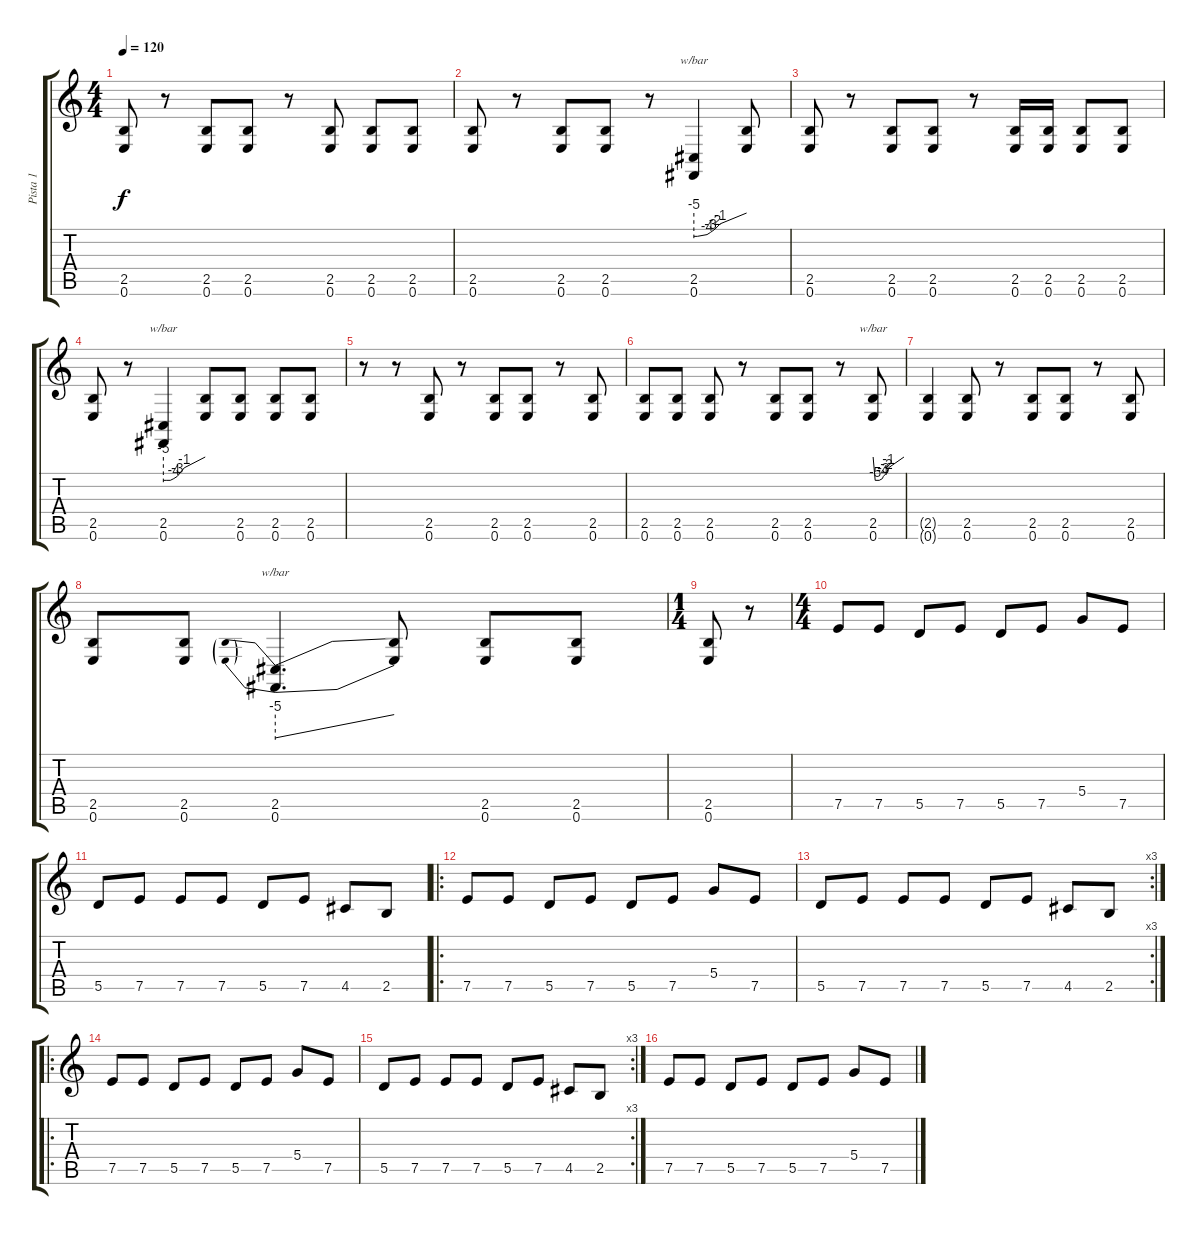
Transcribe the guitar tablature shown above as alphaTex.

\track ("Pista 1" "Pista 1") {instrument distortionguitar}
\staff {score tabs}
\tuning (E4 B3 G3 D3 A2 E2) {hide}
\ts (4 4)
\tempo 120
\clef g2
\ks c
(2.5 0.6).8{dy f} r.8 (2.5 0.6).8 (2.5 0.6).8 r.8 (2.5 0.6).8 (2.5 0.6).8 (2.5 0.6).8 |
(2.5 0.6).8 r.8 (2.5 0.6).8 (2.5 0.6).8 r.8 (2.5 0.6).4{tbe (custom default 0 -20 4 -20 15 -16 19 -12 24 -8 30 -4 60 0)} (2.5{t} 0.6{t}).8 |
(2.5 0.6).8 r.8 (2.5 0.6).8 (2.5 0.6).8 r.8 (2.5 0.6).16 (2.5 0.6).16 (2.5 0.6).8 (2.5 0.6).8 |
(2.5 0.6).8 r.8 (2.5 0.6).4{tbe (custom default 0 -20 5 -20 10 -20 15 -16 20 -12 30 -4 60 0)} (2.5{t} 0.6{t}).8 (2.5 0.6).8 (2.5 0.6).8 (2.5 0.6).8 |
r.8 r.8 (2.5 0.6).8 r.8 (2.5 0.6).8 (2.5 0.6).8 r.8 (2.5 0.6).8 |
(2.5 0.6).8 (2.5 0.6).8 (2.5 0.6).8 r.8 (2.5 0.6).8 (2.5 0.6).8 r.8 (2.5 0.6).8{tbe (custom default 0 0 4 -20 12 -20 18 -16 20 -12 26 -8 30 -4 60 0)} |
(2.5{t} 0.6{t}).4 (2.5 0.6).8 r.8 (2.5 0.6).8 (2.5 0.6).8 r.8 (2.5 0.6).8 |
(2.5 0.6).8 (2.5 0.6).8 (2.5 0.6).4{d tbe (predivedive default 0 -20 60 0)} (2.5{t} 0.6{t}).8 (2.5 0.6).8 (2.5 0.6).8 |
\ts (1 4)
(2.5 0.6).8 r.8 |
\ts (4 4)
7.5.8 7.5.8 5.5.8 7.5.8 5.5.8 7.5.8 5.4.8 7.5.8 |
5.5.8 7.5.8 7.5.8 7.5.8 5.5.8 7.5.8 4.5.8 2.5.8 |
\ro
7.5.8 7.5.8 5.5.8 7.5.8 5.5.8 7.5.8 5.4.8 7.5.8 |
\rc 3
5.5.8 7.5.8 7.5.8 7.5.8 5.5.8 7.5.8 4.5.8 2.5.8 |
\ro
7.5.8 7.5.8 5.5.8 7.5.8 5.5.8 7.5.8 5.4.8 7.5.8 |
\rc 3
5.5.8 7.5.8 7.5.8 7.5.8 5.5.8 7.5.8 4.5.8 2.5.8 |
7.5.8 7.5.8 5.5.8 7.5.8 5.5.8 7.5.8 5.4.8 7.5.8
